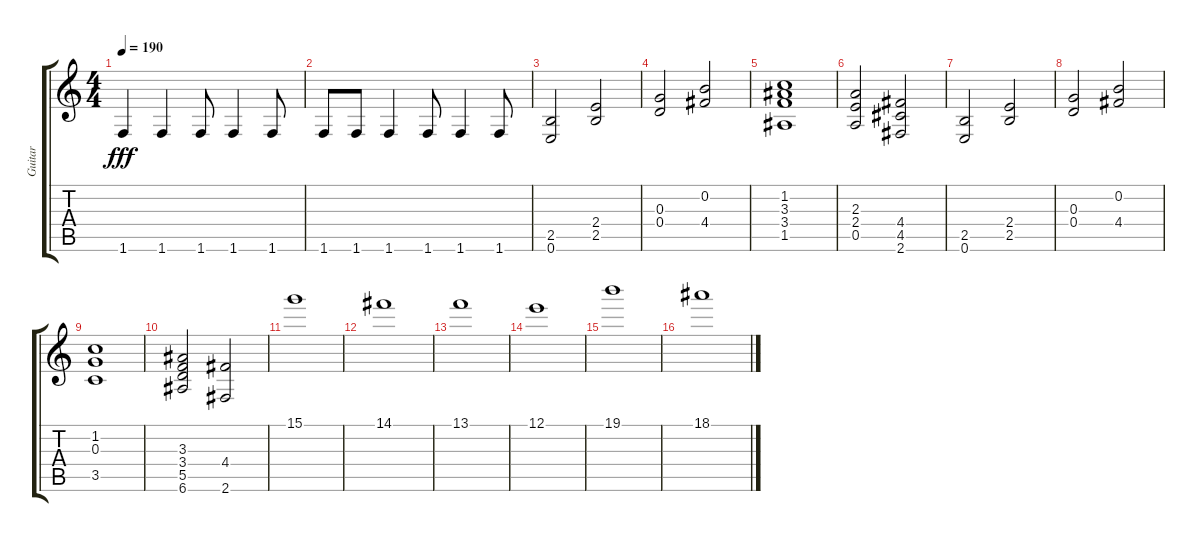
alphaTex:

\track ("Guitar" "Guitar") {instrument distortionguitar}
\staff {score tabs}
\tuning (E4 B3 G3 D3 A2 E2) {hide}
\ts (4 4)
\tempo 190
\clef g2
\ks c
1.6.4{dy fff} 1.6.4 1.6.8 1.6.4 1.6.8 |
1.6.8 1.6.8 1.6.4 1.6.8 1.6.4 1.6.8 |
(2.5 0.6).2 (2.4 2.5).2 |
(0.3 0.4).2 (0.2 4.4).2 |
(1.2 3.3 3.4 1.5).1 |
(2.3 2.4 0.5).2 (4.4 4.5 2.6).2 |
(2.5 0.6).2 (2.4 2.5).2 |
(0.3 0.4).2 (0.2 4.4).2 |
(1.2 0.3 3.5).1 |
(3.3 3.4 5.5 6.6).2 (4.4 2.6).2 |
15.1.1 |
14.1.1 |
13.1.1 |
12.1.1 |
19.1.1 |
18.1.1
